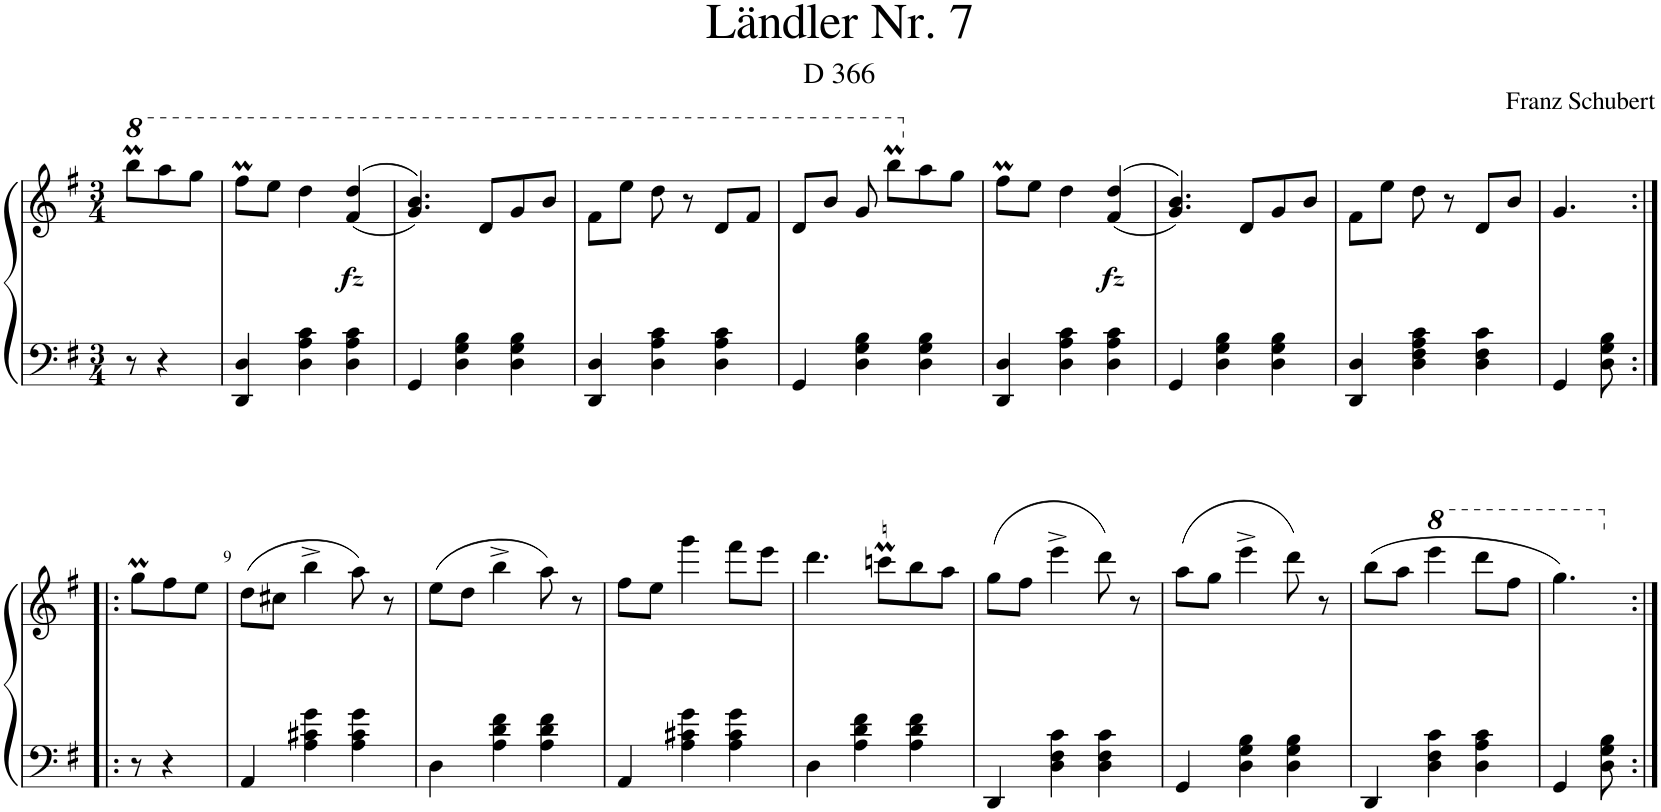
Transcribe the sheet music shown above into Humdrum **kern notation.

**kern	**kern	**dynam
*part1	*part1	*part1
*staff2	*staff1	*staff1/2
*I"Piano	*	*
*I'Pno.	*	*
*clefF4	*clefG2	*
*k[f#]	*k[f#]	*
*M3/4	*M3/4	*
*	*8va	*
=	=	=
8r	8bbbm\L	.
4r	8aaa\	.
.	8ggg\J	.
=1	=1	=1
4DD/ 4D/	8fff#m\L	.
.	8eee\J	.
4D\ 4A\ 4c\	4ddd\	.
!	!	!LO:DY:b
4D\ 4A\ 4c\	(>(4ff#/ 4ddd/	fz
=2	=2	=2
4GG/	4.gg/ 4.bb/))	.
4D\ 4G\ 4B\	.	.
.	8dd/L	.
4D\ 4G\ 4B\	8gg/	.
.	8bb/J	.
=3	=3	=3
4DD/ 4D/	8ff#\L	.
.	8eee\J	.
4D\ 4A\ 4c\	8ddd\	.
.	8r	.
4D\ 4A\ 4c\	8dd/L	.
.	8ff#/J	.
=4	=4	=4
4GG/	8dd/L	.
.	8bb/J	.
4D\ 4G\ 4B\	8gg/	.
*	*X8va	*
.	8bbm\L	.
4D\ 4G\ 4B\	8aa\	.
.	8gg\J	.
=5	=5	=5
4DD/ 4D/	8ff#m\L	.
.	8ee\J	.
4D\ 4A\ 4c\	4dd\	.
!	!	!LO:DY:b
4D\ 4A\ 4c\	(>(4f#/ 4dd/	fz
=6	=6	=6
4GG/	4.g/ 4.b/))	.
4D\ 4G\ 4B\	.	.
.	8d/L	.
4D\ 4G\ 4B\	8g/	.
.	8b/J	.
=7	=7	=7
4DD/ 4D/	8f#\L	.
.	8ee\J	.
4D\ 4F#\ 4A\ 4c\	8dd\	.
.	8r	.
4D\ 4F#\ 4c\	8d/L	.
.	8b/J	.
=8	=8	=8
4GG/	4.g/	.
8D\ 8G\ 8B\	.	.
!!LO:LB:g=z
=8X1:|!|:	=8X1:|!|:	=8X1:|!|:
8r	8ggM\L	.
4r	8ff#\	.
.	8ee\J	.
=9	=9	=9
4AA/	(8dd\L	.
.	8cc#X\J	.
4A\ 4c#X\ 4g\	4bb^\	.
4A\ 4c#\ 4g\	8aa\)	.
.	8r	.
=10	=10	=10
4D\	(8ee\L	.
.	8dd\J	.
4A\ 4d\ 4f#\	4bb^\	.
4A\ 4d\ 4f#\	8aa\)	.
.	8r	.
=11	=11	=11
4AA/	8ff#\L	.
.	8ee\J	.
4A\ 4c#X\ 4g\	4ggg\	.
4A\ 4c#\ 4g\	8fff#\L	.
.	8eee\J	.
=12	=12	=12
4D\	4.ddd\	.
4A\ 4d\ 4f#\	.	.
.	8cccnM\L	.
4A\ 4d\ 4f#\	8bb\	.
.	8aa\J	.
=13	=13	=13
4DD/	(8gg\L	.
.	8ff#\J	.
4D\ 4F#\ 4c\	4eee^\	.
4D\ 4F#\ 4c\	8ddd\)	.
.	8r	.
=14	=14	=14
4GG/	(8aa\L	.
.	8gg\J	.
4D\ 4G\ 4B\	4eee^\	.
4D\ 4G\ 4B\	8ddd\)	.
.	8r	.
=15	=15	=15
4DD/	(8bb\L	.
.	8aa\J	.
*	*8va	*
4D\ 4F#\ 4c\	4eeee\	.
4D\ 4A\ 4c\	8dddd\L	.
.	8fff#\J	.
=16	=16	=16
4GG/	4.ggg\)	.
8D\ 8G\ 8B\	.	.
*	*X8va	*
=:|!	=:|!	=:|!
*-	*-	*-
